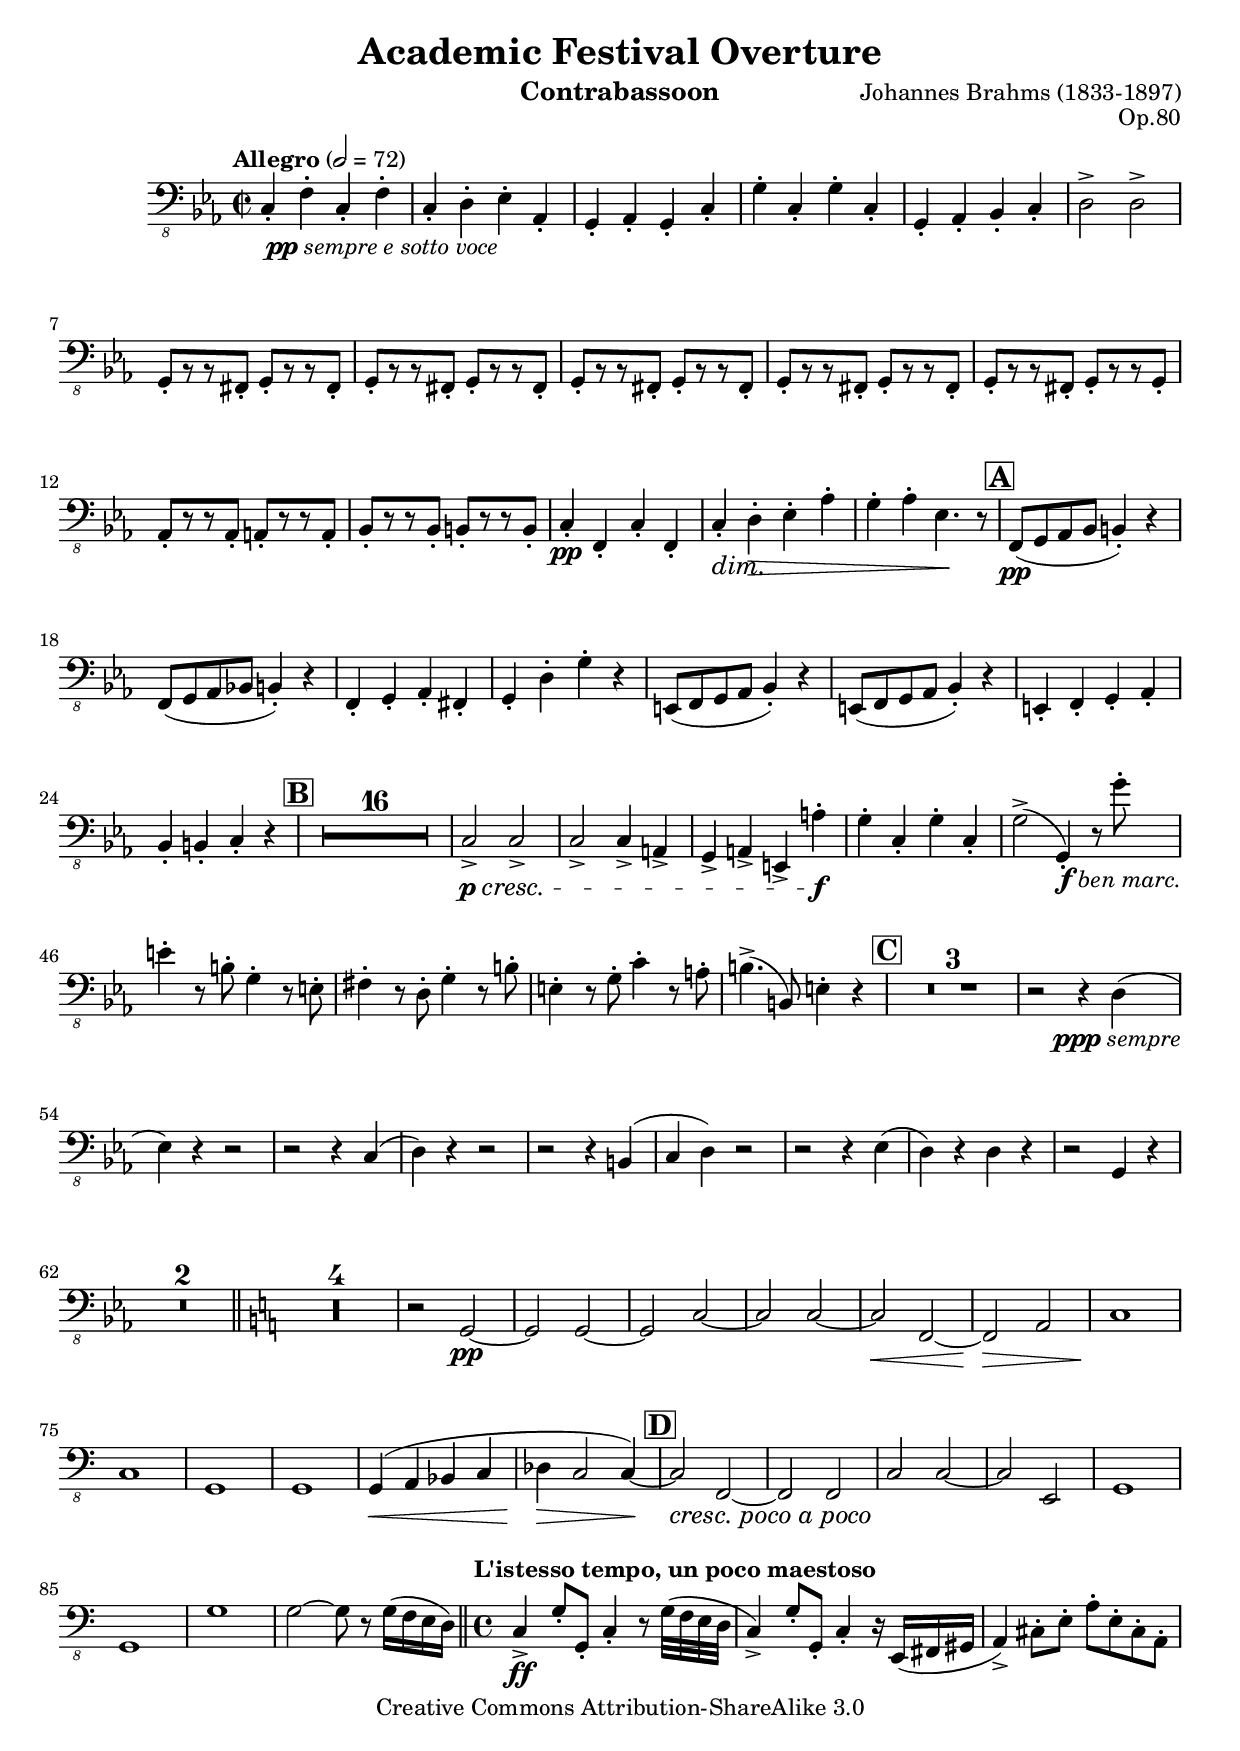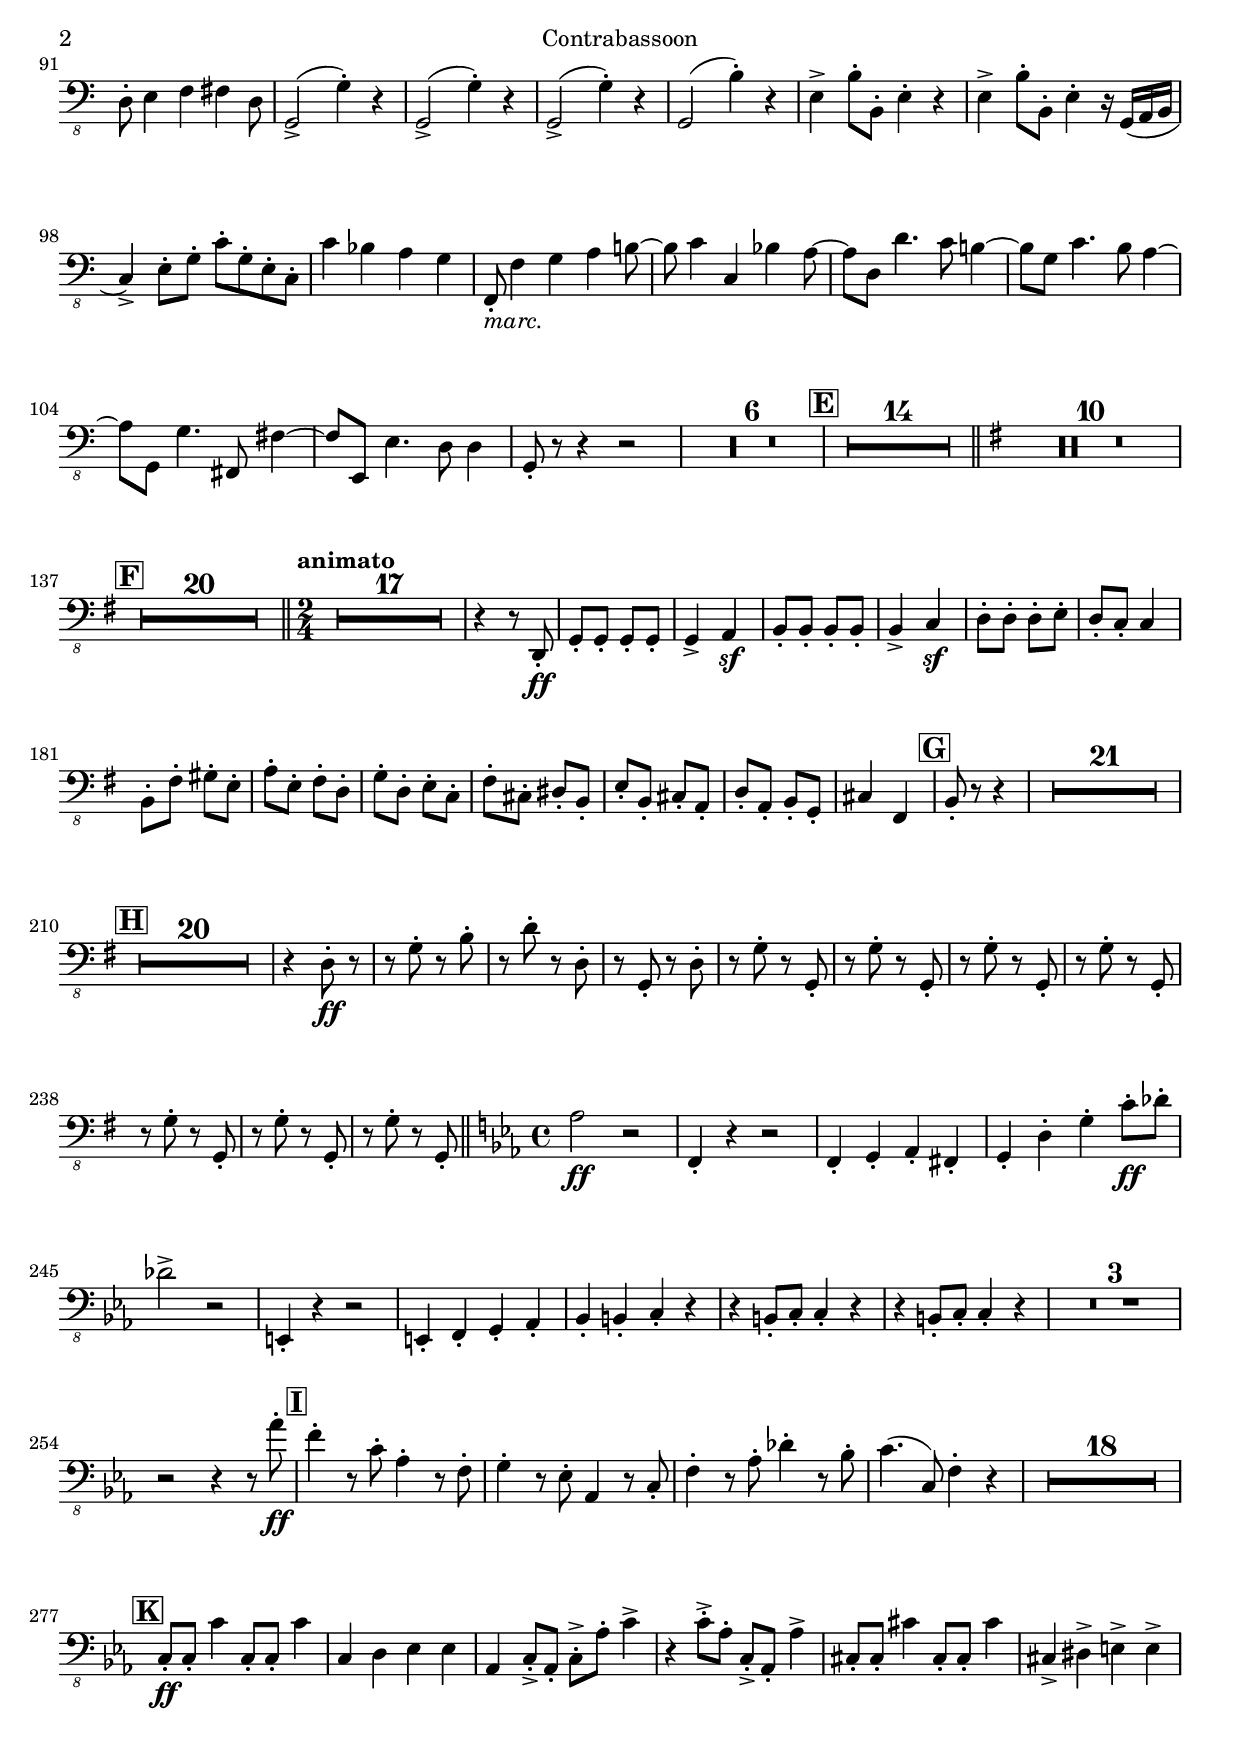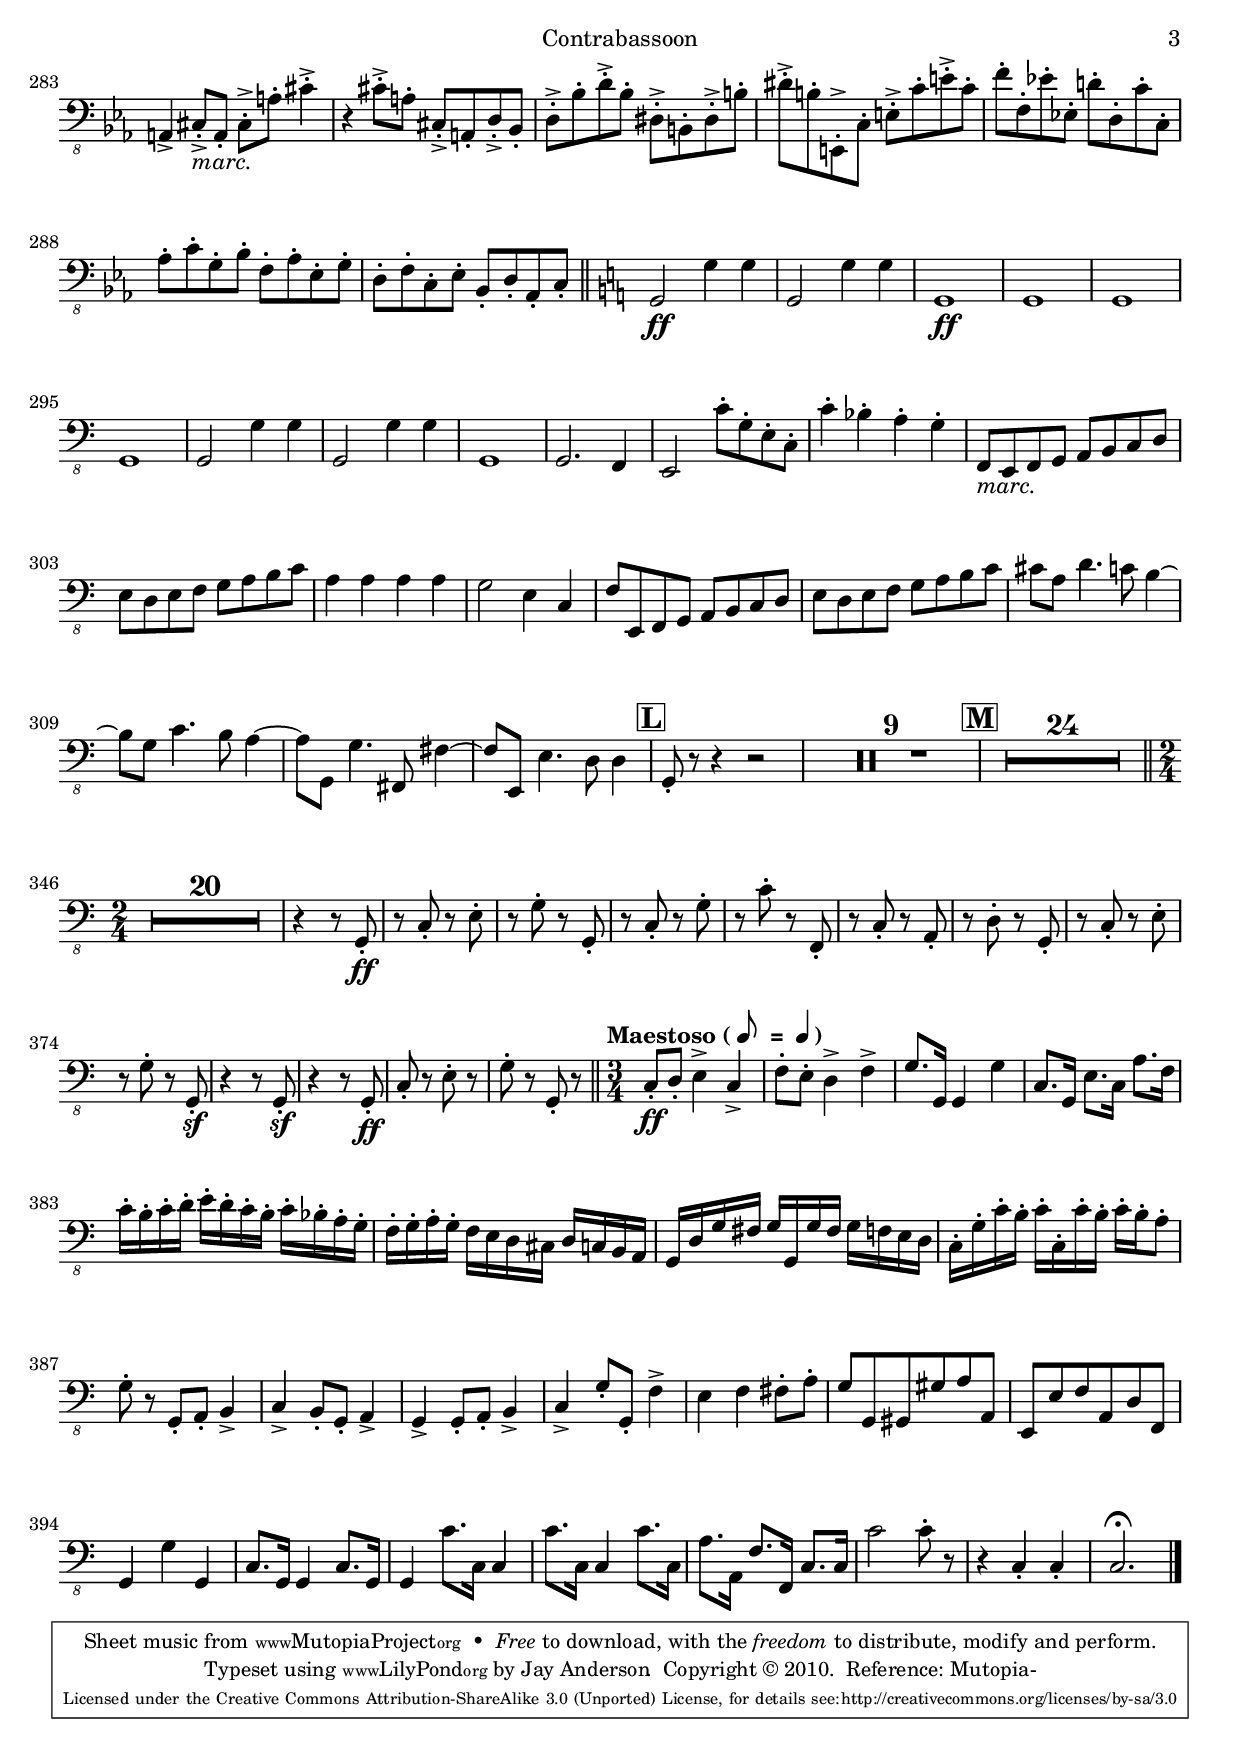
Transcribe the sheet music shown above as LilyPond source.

\version "2.13.15"

\include "contrabassoon.ily"
\include "defs.ily"

instrument = "Contrabassoon"

\include "header.ily"

\score
{
  \new Staff
  {
    << \removeWithTag #'score \contrabassoon \outline >>
  }
}
